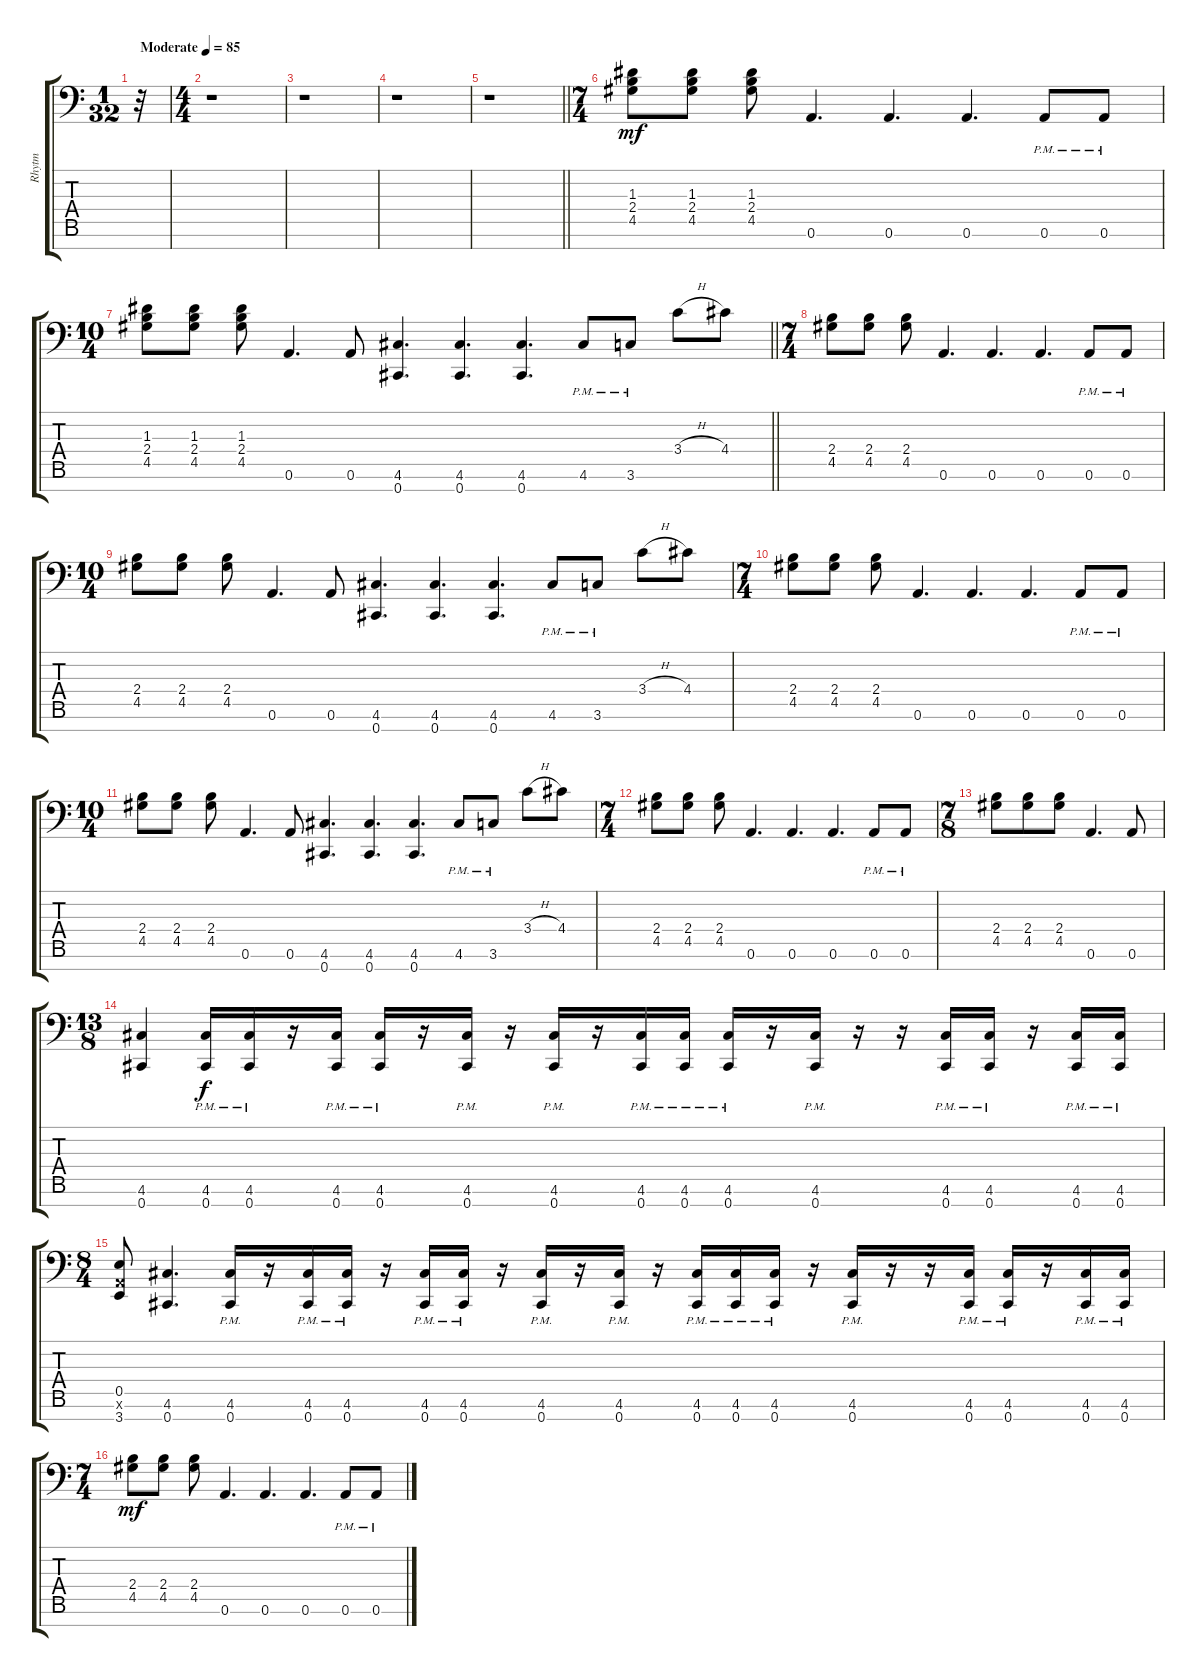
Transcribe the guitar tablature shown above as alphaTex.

\track ("Rhytm" "Rhytm") {instrument distortionguitar}
\staff {score tabs}
\tuning (B3 G3 D3 A2 E2 A1 Db1) {hide}
\ts (1 32)
\tempo (85 "Moderate")
\clef f4
\ks c
r.32{dy mf instrument distortionguitar} |
\ts (4 4)
r.1 |
r.1 |
r.1 |
\barLineRight lightlight
r.1 |
\ts (7 4)
\section ("" "")
(1.3 2.4 4.5).8 (1.3 2.4 4.5).8 (1.3 2.4 4.5).8 0.6.4{d} 0.6.4{d} 0.6.4{d} 0.6{pm}.8 0.6{pm}.8 |
\ts (10 4)
\barLineRight lightlight
(1.3 2.4 4.5).8 (1.3 2.4 4.5).8 (1.3 2.4 4.5).8 0.6.4{d} 0.6.8 (4.6 0.7).4{d} (4.6 0.7).4{d} (4.6 0.7).4{d} 4.6{pm}.8 3.6{pm}.8 3.4{h}.8 4.4.8 |
\ts (7 4)
\section ("" "")
(2.4 4.5).8 (2.4 4.5).8 (2.4 4.5).8 0.6.4{d} 0.6.4{d} 0.6.4{d} 0.6{pm}.8 0.6{pm}.8 |
\ts (10 4)
(2.4 4.5).8 (2.4 4.5).8 (2.4 4.5).8 0.6.4{d} 0.6.8 (4.6 0.7).4{d} (4.6 0.7).4{d} (4.6 0.7).4{d} 4.6{pm}.8 3.6{pm}.8 3.4{h}.8 4.4.8 |
\ts (7 4)
(2.4 4.5).8 (2.4 4.5).8 (2.4 4.5).8 0.6.4{d} 0.6.4{d} 0.6.4{d} 0.6{pm}.8 0.6{pm}.8 |
\ts (10 4)
(2.4 4.5).8 (2.4 4.5).8 (2.4 4.5).8 0.6.4{d} 0.6.8 (4.6 0.7).4{d} (4.6 0.7).4{d} (4.6 0.7).4{d} 4.6{pm}.8 3.6{pm}.8 3.4{h}.8 4.4.8 |
\ts (7 4)
(2.4 4.5).8 (2.4 4.5).8 (2.4 4.5).8 0.6.4{d} 0.6.4{d} 0.6.4{d} 0.6{pm}.8 0.6{pm}.8 |
\ts (7 8)
(2.4 4.5).8 (2.4 4.5).8 (2.4 4.5).8 0.6.4{d} 0.6.8 |
\ts (13 8)
(4.6 0.7).4 (4.6{pm} 0.7{pm}).16{dy f} (4.6{pm} 0.7{pm}).16 r.16 (4.6{pm} 0.7{pm}).16 (4.6{pm} 0.7{pm}).16 r.16 (4.6{pm} 0.7{pm}).16 r.16 (4.6{pm} 0.7{pm}).16 r.16 (4.6{pm} 0.7{pm}).16 (4.6{pm} 0.7{pm}).16 (4.6{pm} 0.7{pm}).16 r.16 (4.6{pm} 0.7{pm}).16 r.16 r.16 (4.6{pm} 0.7{pm}).16 (4.6{pm} 0.7{pm}).16 r.16 (4.6{pm} 0.7{pm}).16 (4.6{pm} 0.7{pm}).16 |
\ts (8 4)
(0.5 0.6{x} 3.7).8 (4.6 0.7).4{d} (4.6{pm} 0.7{pm}).16 r.16 (4.6{pm} 0.7{pm}).16 (4.6{pm} 0.7{pm}).16 r.16 (4.6{pm} 0.7{pm}).16 (4.6{pm} 0.7{pm}).16 r.16 (4.6{pm} 0.7{pm}).16 r.16 (4.6{pm} 0.7{pm}).16 r.16 (4.6{pm} 0.7{pm}).16 (4.6{pm} 0.7{pm}).16 (4.6{pm} 0.7{pm}).16 r.16 (4.6{pm} 0.7{pm}).16 r.16 r.16 (4.6{pm} 0.7{pm}).16 (4.6{pm} 0.7{pm}).16 r.16 (4.6{pm} 0.7{pm}).16 (4.6{pm} 0.7{pm}).16 |
\ts (7 4)
(2.4 4.5).8{dy mf} (2.4 4.5).8 (2.4 4.5).8 0.6.4{d} 0.6.4{d} 0.6.4{d} 0.6{pm}.8 0.6{pm}.8
